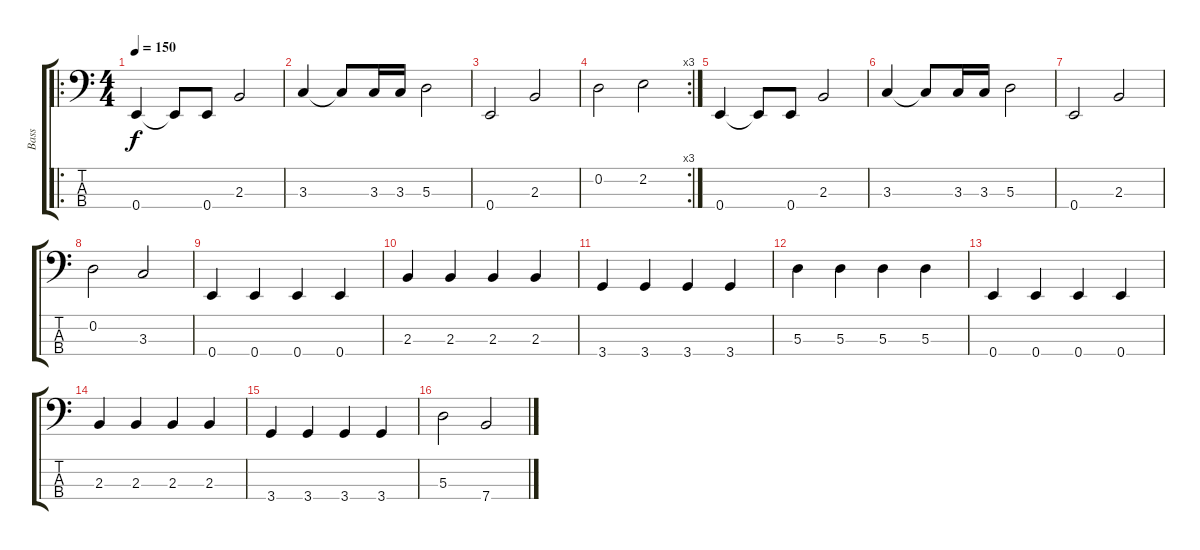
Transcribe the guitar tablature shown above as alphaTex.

\track ("Bass" "Bass") {instrument electricbasspick}
\staff {score tabs}
\tuning (G2 D2 A1 E1) {hide}
\ro
\ts (4 4)
\tempo 150
\clef f4
\ks c
0.4.4{dy f} 0.4{t}.8 0.4.8 2.3.2 |
3.3.4 3.3{t}.8 3.3.16 3.3.16 5.3.2 |
0.4.2 2.3.2 |
\rc 3
0.2.2 2.2.2 |
0.4.4 0.4{t}.8 0.4.8 2.3.2 |
3.3.4 3.3{t}.8 3.3.16 3.3.16 5.3.2 |
0.4.2 2.3.2 |
0.2.2 3.3.2 |
0.4.4 0.4.4 0.4.4 0.4.4 |
2.3.4 2.3.4 2.3.4 2.3.4 |
3.4.4 3.4.4 3.4.4 3.4.4 |
5.3.4 5.3.4 5.3.4 5.3.4 |
0.4.4 0.4.4 0.4.4 0.4.4 |
2.3.4 2.3.4 2.3.4 2.3.4 |
3.4.4 3.4.4 3.4.4 3.4.4 |
5.3.2 7.4.2
